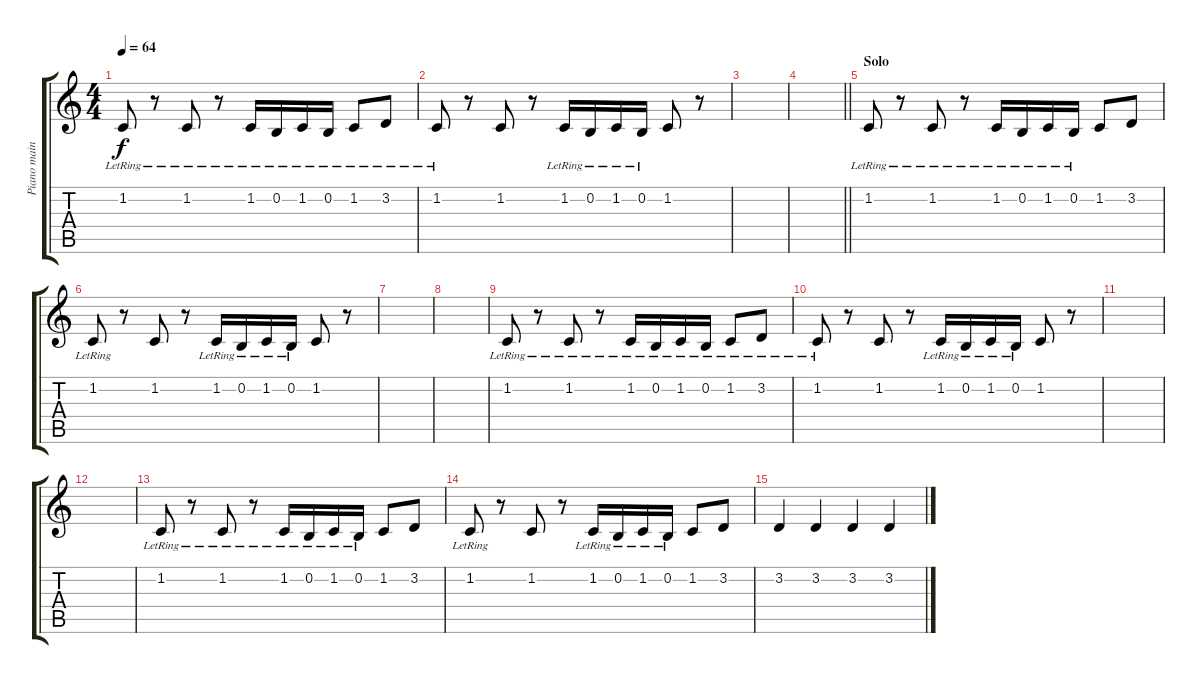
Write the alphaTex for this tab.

\track ("Piano main droite" "Piano main") {instrument acousticgrandpiano}
\staff {score tabs}
\tuning (E4 B3 G3 D3 A2 E2) {hide}
\ts (4 4)
\tempo 64
\clef g2
\ks c
1.2{lr}.8{dy f} r.8 1.2{lr}.8 r.8 1.2{lr}.16 0.2{lr}.16 1.2{lr}.16 0.2{lr}.16 1.2{lr}.8 3.2{lr}.8 |
1.2{lr}.8 r.8 1.2.8 r.8 1.2{lr}.16 0.2{lr}.16 1.2{lr}.16 0.2{lr}.16 1.2.8 r.8 |
|
\barLineRight lightlight
|
\section ("" "Solo")
1.2{lr}.8 r.8 1.2{lr}.8 r.8 1.2{lr}.16 0.2{lr}.16 1.2{lr}.16 0.2{lr}.16 1.2.8 3.2.8 |
1.2{lr}.8 r.8 1.2.8 r.8 1.2{lr}.16 0.2{lr}.16 1.2{lr}.16 0.2{lr}.16 1.2.8 r.8 |
|
|
1.2{lr}.8 r.8 1.2{lr}.8 r.8 1.2{lr}.16 0.2{lr}.16 1.2{lr}.16 0.2{lr}.16 1.2{lr}.8 3.2{lr}.8 |
1.2{lr}.8 r.8 1.2.8 r.8 1.2{lr}.16 0.2{lr}.16 1.2{lr}.16 0.2{lr}.16 1.2.8 r.8 |
|
|
1.2{lr}.8 r.8 1.2{lr}.8 r.8 1.2{lr}.16 0.2{lr}.16 1.2{lr}.16 0.2{lr}.16 1.2.8 3.2.8 |
1.2{lr}.8 r.8 1.2.8 r.8 1.2{lr}.16 0.2{lr}.16 1.2{lr}.16 0.2{lr}.16 1.2.8 3.2.8 |
3.2.4 3.2.4 3.2.4 3.2.4
